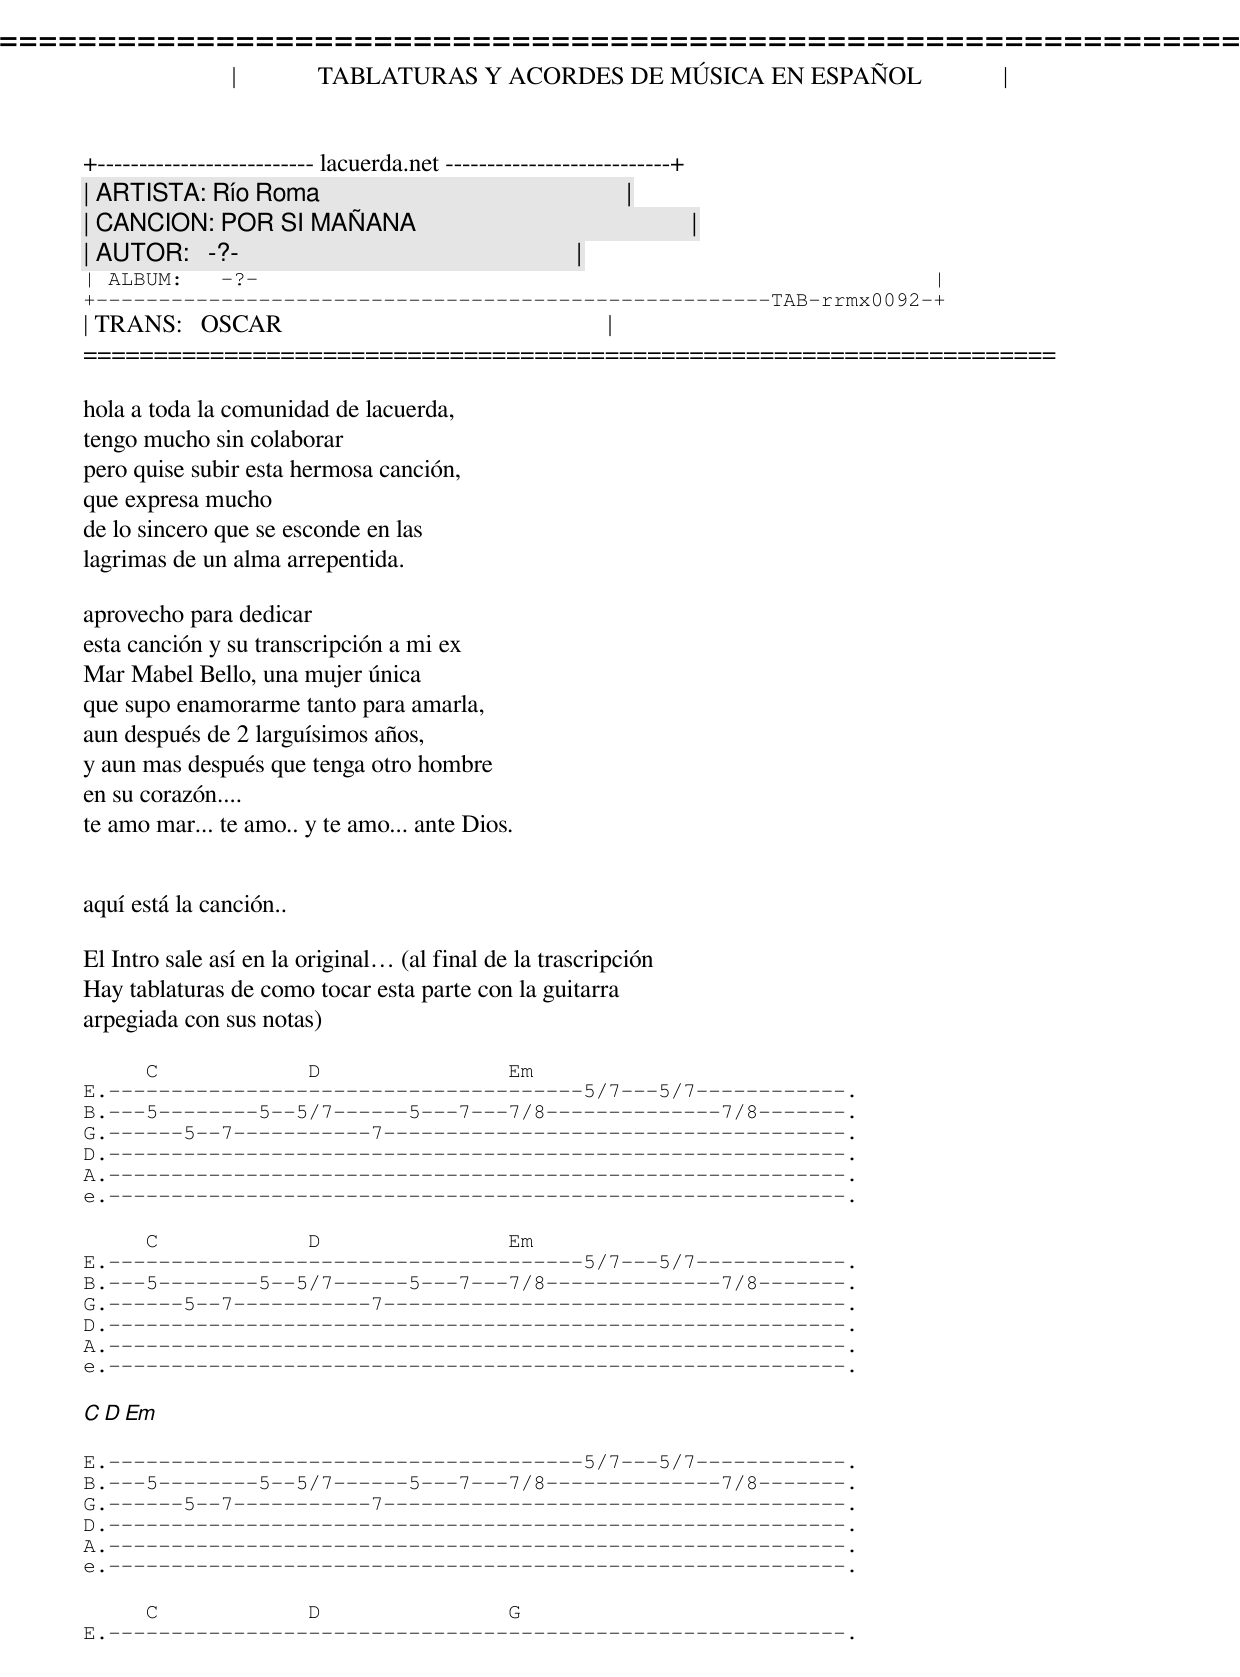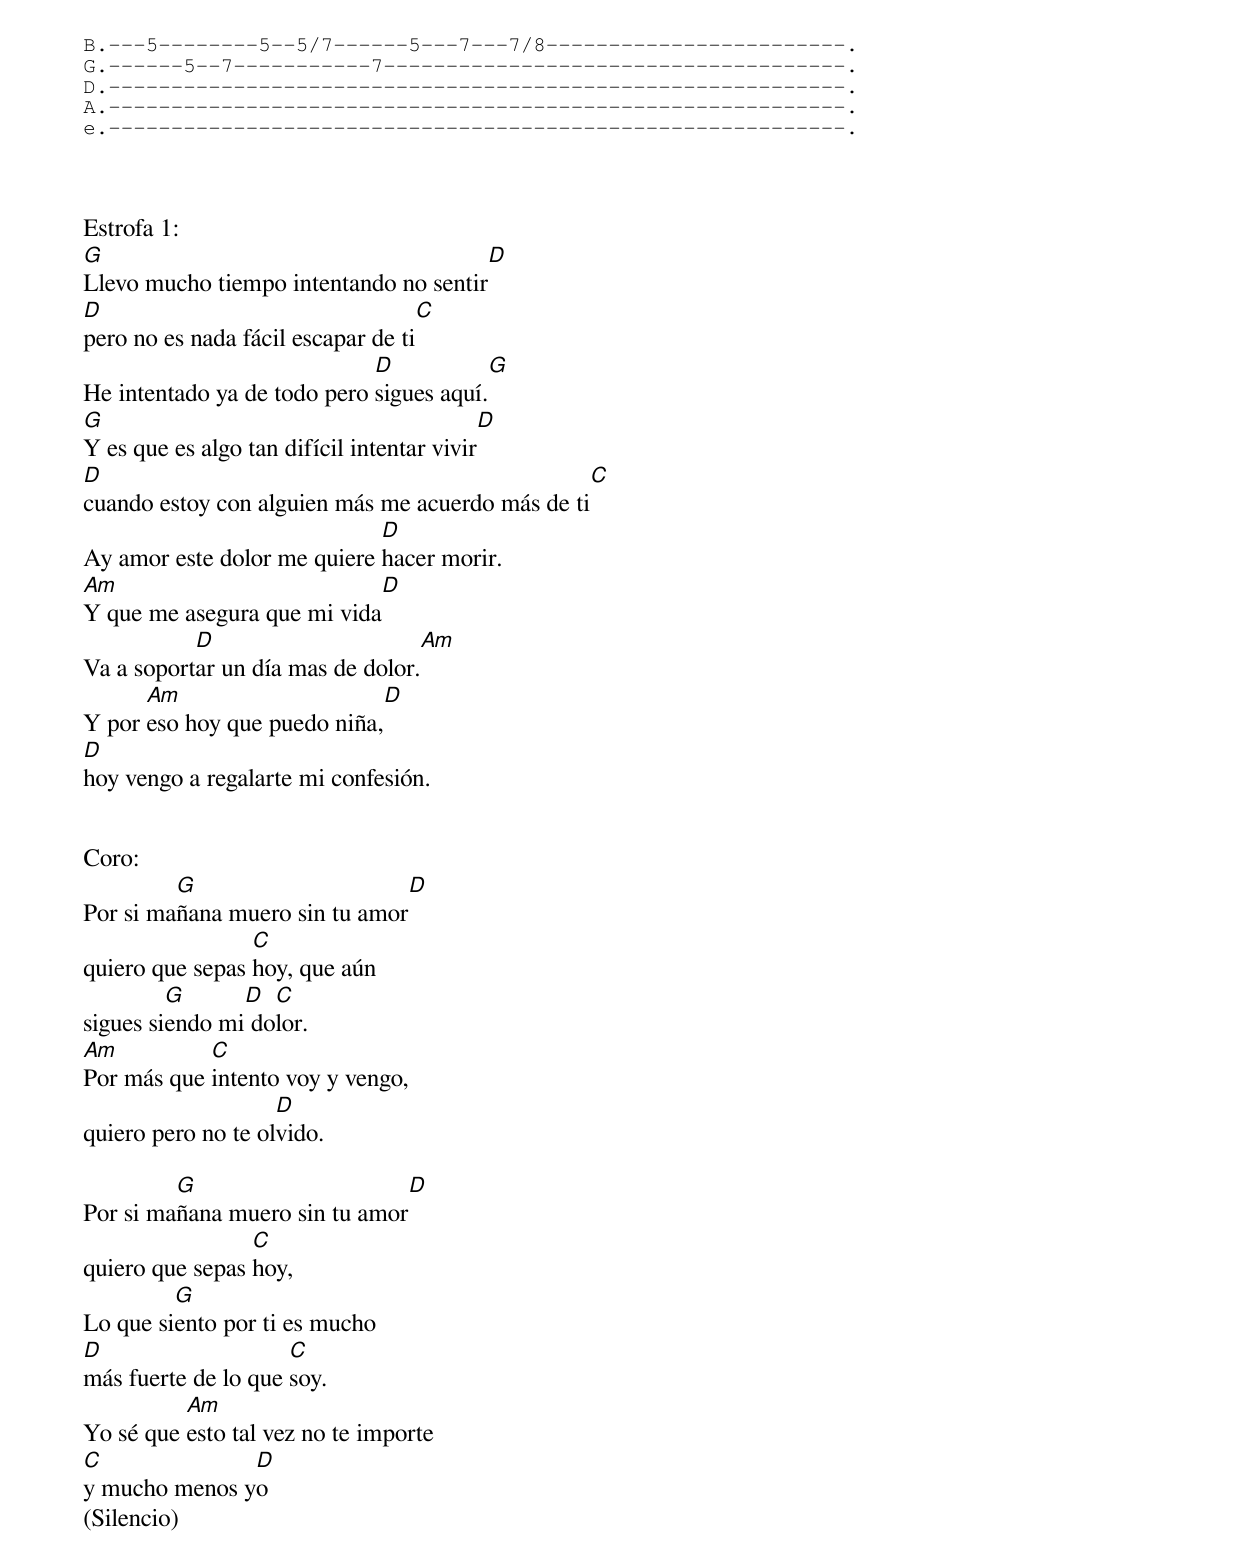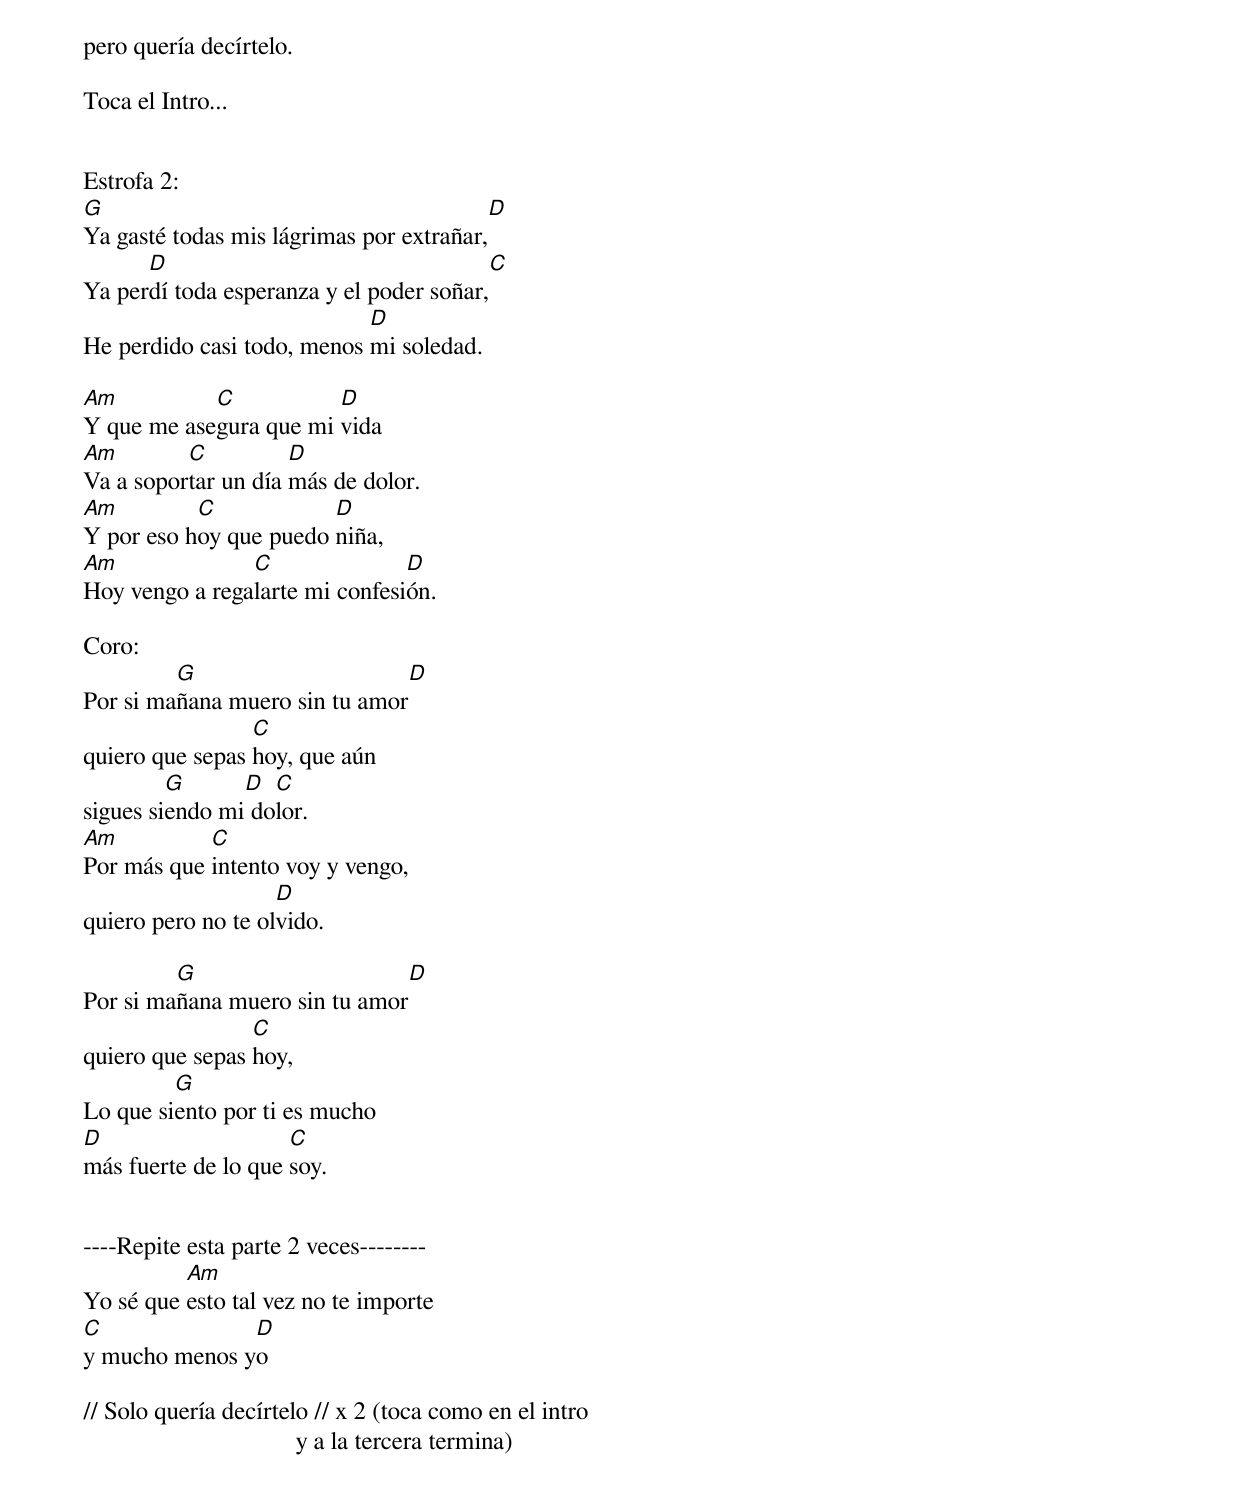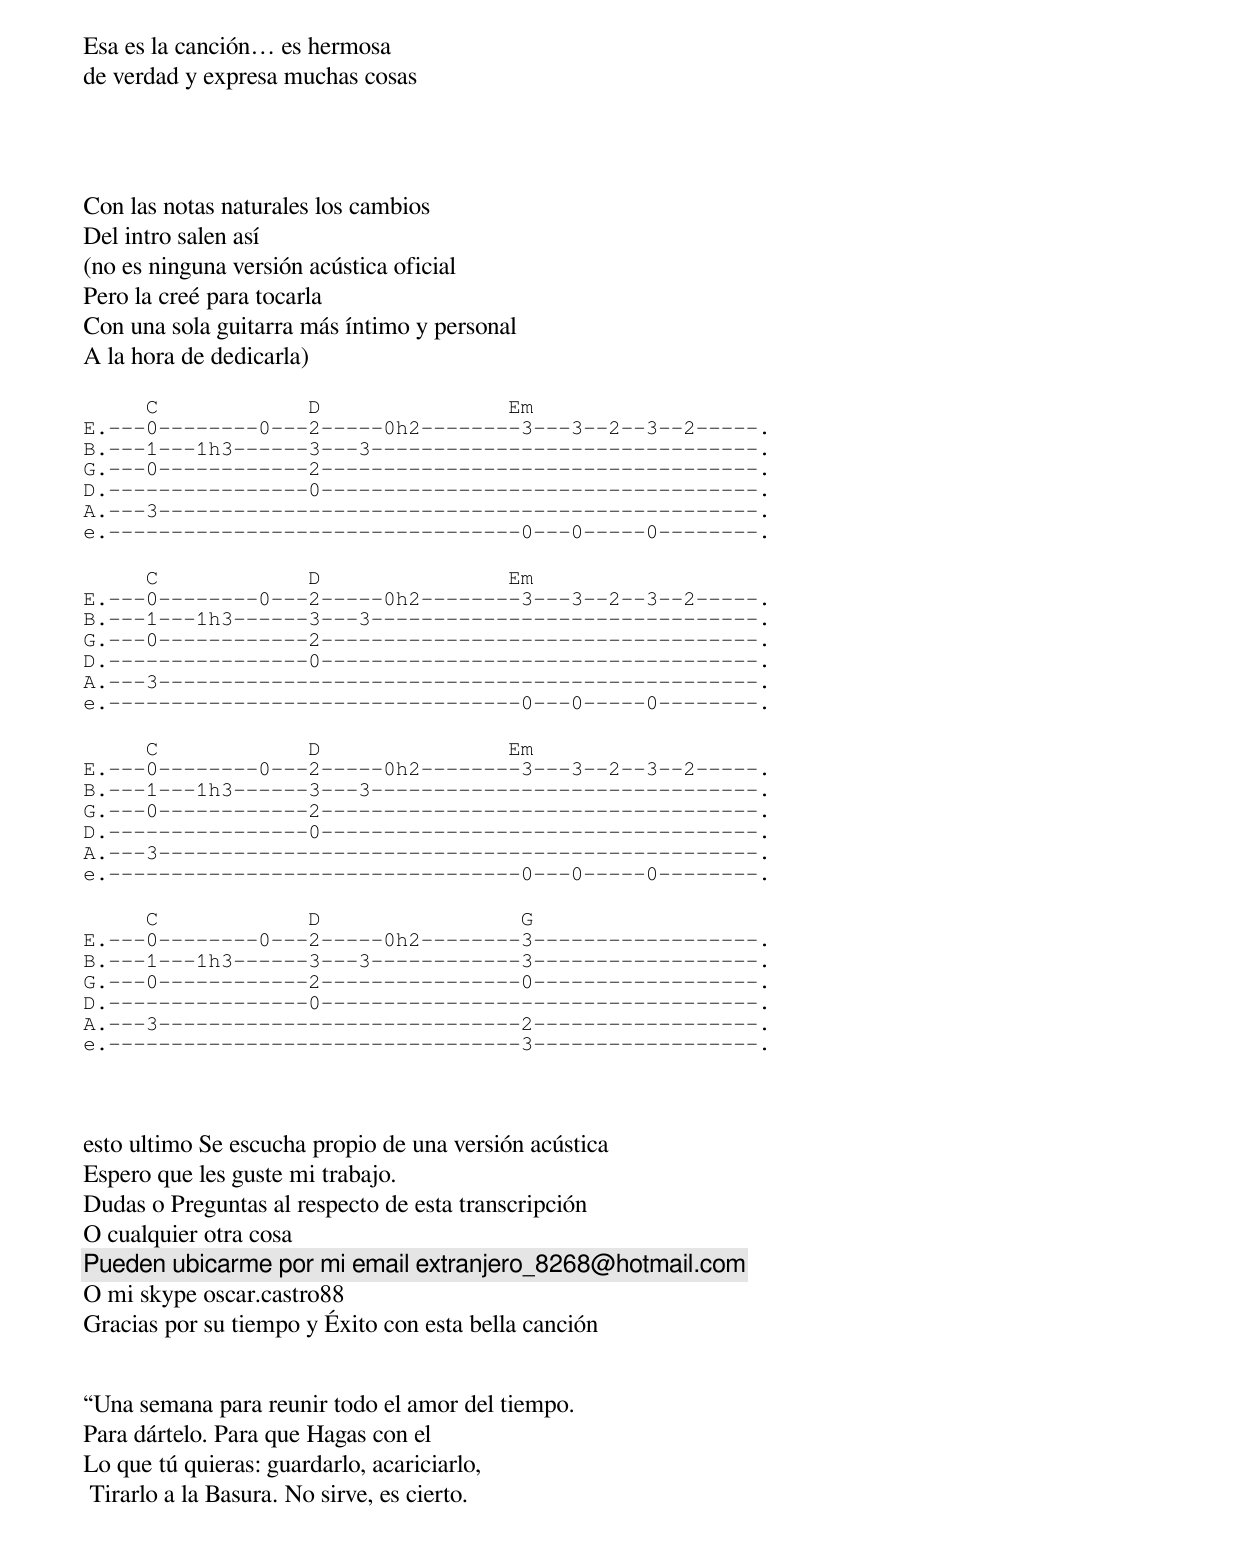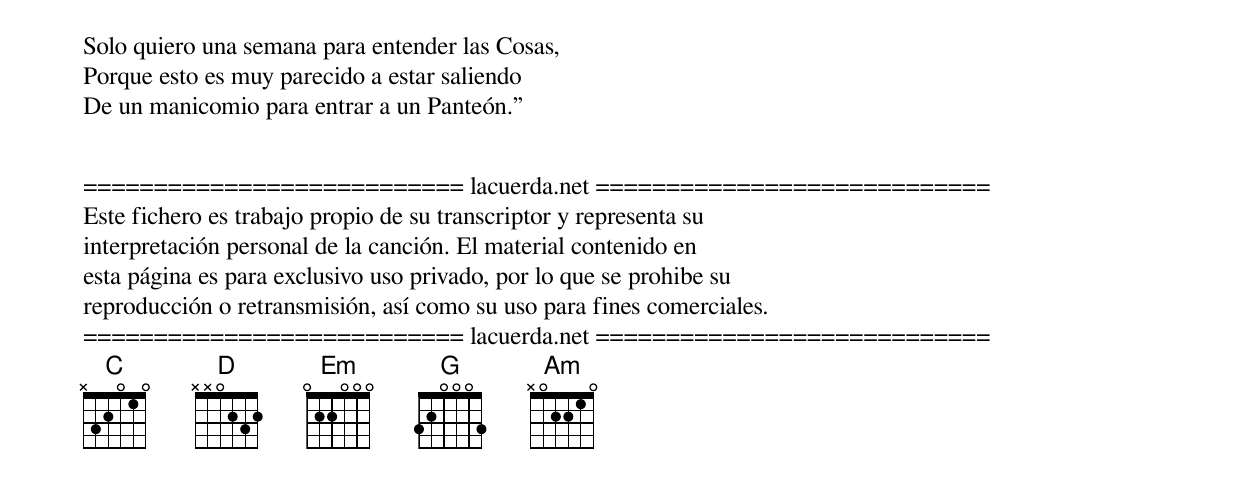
=====================================================================
|             TABLATURAS Y ACORDES DE MÚSICA EN ESPAÑOL             |
+-------------------------- lacuerda.net ---------------------------+
| ARTISTA: Río Roma                                                 |
| CANCION: POR SI MAÑANA                                            |
| AUTOR:   -?-                                                      |
| ALBUM:   -?-                                                      |
+------------------------------------------------------TAB-rrmx0092-+
| TRANS:   OSCAR                                                    |
=====================================================================

hola a toda la comunidad de lacuerda,
tengo mucho sin colaborar
pero quise subir esta hermosa canción,
que expresa mucho
de lo sincero que se esconde en las
lagrimas de un alma arrepentida.

aprovecho para dedicar
esta canción y su transcripción a mi ex
Mar Mabel Bello, una mujer única
que supo enamorarme tanto para amarla,
aun después de 2 larguísimos años,
y aun mas después que tenga otro hombre
en su corazón....
te amo mar... te amo.. y te amo... ante Dios.


aquí está la canción..

El Intro sale así en la original (al final de la trascripción
Hay tablaturas de como tocar esta parte con la guitarra
arpegiada con sus notas)

     C            D               Em
E.--------------------------------------5/7---5/7------------.
B.---5--------5--5/7------5---7---7/8--------------7/8-------.
G.------5--7-----------7-------------------------------------.
D.-----------------------------------------------------------.
A.-----------------------------------------------------------.
e.-----------------------------------------------------------.

     C            D               Em
E.--------------------------------------5/7---5/7------------.
B.---5--------5--5/7------5---7---7/8--------------7/8-------.
G.------5--7-----------7-------------------------------------.
D.-----------------------------------------------------------.
A.-----------------------------------------------------------.
e.-----------------------------------------------------------.

     C            D               Em

E.--------------------------------------5/7---5/7------------.
B.---5--------5--5/7------5---7---7/8--------------7/8-------.
G.------5--7-----------7-------------------------------------.
D.-----------------------------------------------------------.
A.-----------------------------------------------------------.
e.-----------------------------------------------------------.

     C            D               G
E.-----------------------------------------------------------.
B.---5--------5--5/7------5---7---7/8------------------------.
G.------5--7-----------7-------------------------------------.
D.-----------------------------------------------------------.
A.-----------------------------------------------------------.
e.-----------------------------------------------------------.



Estrofa 1:
G                                       D
Llevo mucho tiempo intentando no sentir
D                                   C
pero no es nada fácil escapar de ti
                             D            G
He intentado ya de todo pero sigues aquí.
G                                           D
Y es que es algo tan difícil intentar vivir
D                                                 C
cuando estoy con alguien más me acuerdo más de ti
                             D
Ay amor este dolor me quiere hacer morir.
Am                            D
Y que me asegura que mi vida
           D                      Am
Va a soportar un día mas de dolor.
      Am                      D
Y por eso hoy que puedo niña,
D
hoy vengo a regalarte mi confesión.


Coro:
         G                      D
Por si mañana muero sin tu amor
                 C
quiero que sepas hoy, que aún
         G      D  C
sigues siendo mi dolor.
Am          C
Por más que intento voy y vengo,
                    D
quiero pero no te olvido.

         G                      D
Por si mañana muero sin tu amor
                 C
quiero que sepas hoy,
         G
Lo que siento por ti es mucho
D                    C
más fuerte de lo que soy.
          Am
Yo sé que esto tal vez no te importe
C              D
y mucho menos yo
(Silencio)
pero quería decírtelo.

Toca el Intro...


Estrofa 2:
G                                         D
Ya gasté todas mis lágrimas por extrañar,
      D                                  C
Ya perdí toda esperanza y el poder soñar,
                            D
He perdido casi todo, menos mi soledad.

Am          C           D
Y que me asegura que mi vida
Am        C          D
Va a soportar un día más de dolor.
Am         C            D
Y por eso hoy que puedo niña,
Am              C               D
Hoy vengo a regalarte mi confesión.

Coro:
         G                      D
Por si mañana muero sin tu amor
                 C
quiero que sepas hoy, que aún
         G      D  C
sigues siendo mi dolor.
Am          C
Por más que intento voy y vengo,
                    D
quiero pero no te olvido.

         G                      D
Por si mañana muero sin tu amor
                 C
quiero que sepas hoy,
         G
Lo que siento por ti es mucho
D                    C
más fuerte de lo que soy.


----Repite esta parte 2 veces--------
          Am
Yo sé que esto tal vez no te importe
C              D
y mucho menos yo

// Solo quería decírtelo // x 2 (toca como en el intro
                                  y a la tercera termina)




Esa es la canción es hermosa
de verdad y expresa muchas cosas




Con las notas naturales los cambios
Del intro salen así
(no es ninguna versión acústica oficial
Pero la creé para tocarla
Con una sola guitarra más íntimo y personal
A la hora de dedicarla)

     C            D               Em
E.---0--------0---2-----0h2--------3---3--2--3--2-----.
B.---1---1h3------3---3-------------------------------.
G.---0------------2-----------------------------------.
D.----------------0-----------------------------------.
A.---3------------------------------------------------.
e.---------------------------------0---0-----0--------.

     C            D               Em
E.---0--------0---2-----0h2--------3---3--2--3--2-----.
B.---1---1h3------3---3-------------------------------.
G.---0------------2-----------------------------------.
D.----------------0-----------------------------------.
A.---3------------------------------------------------.
e.---------------------------------0---0-----0--------.

     C            D               Em
E.---0--------0---2-----0h2--------3---3--2--3--2-----.
B.---1---1h3------3---3-------------------------------.
G.---0------------2-----------------------------------.
D.----------------0-----------------------------------.
A.---3------------------------------------------------.
e.---------------------------------0---0-----0--------.

     C            D                G
E.---0--------0---2-----0h2--------3------------------.
B.---1---1h3------3---3------------3------------------.
G.---0------------2----------------0------------------.
D.----------------0-----------------------------------.
A.---3-----------------------------2------------------.
e.---------------------------------3------------------.



esto ultimo Se escucha propio de una versión acústica
Espero que les guste mi trabajo.
Dudas o Preguntas al respecto de esta transcripción
O cualquier otra cosa
Pueden ubicarme por mi email extranjero_8268@hotmail.com
O mi skype oscar.castro88
Gracias por su tiempo y Éxito con esta bella canción


Una semana para reunir todo el amor del tiempo.
Para dártelo. Para que Hagas con el
Lo que tú quieras: guardarlo, acariciarlo,
 Tirarlo a la Basura. No sirve, es cierto.
Solo quiero una semana para entender las Cosas,
Porque esto es muy parecido a estar saliendo
De un manicomio para entrar a un Panteón.


=========================== lacuerda.net ============================
Este fichero es trabajo propio de su transcriptor y representa su
interpretación personal de la canción. El material contenido en
esta página es para exclusivo uso privado, por lo que se prohibe su
reproducción o retransmisión, así como su uso para fines comerciales.
=========================== lacuerda.net ============================
